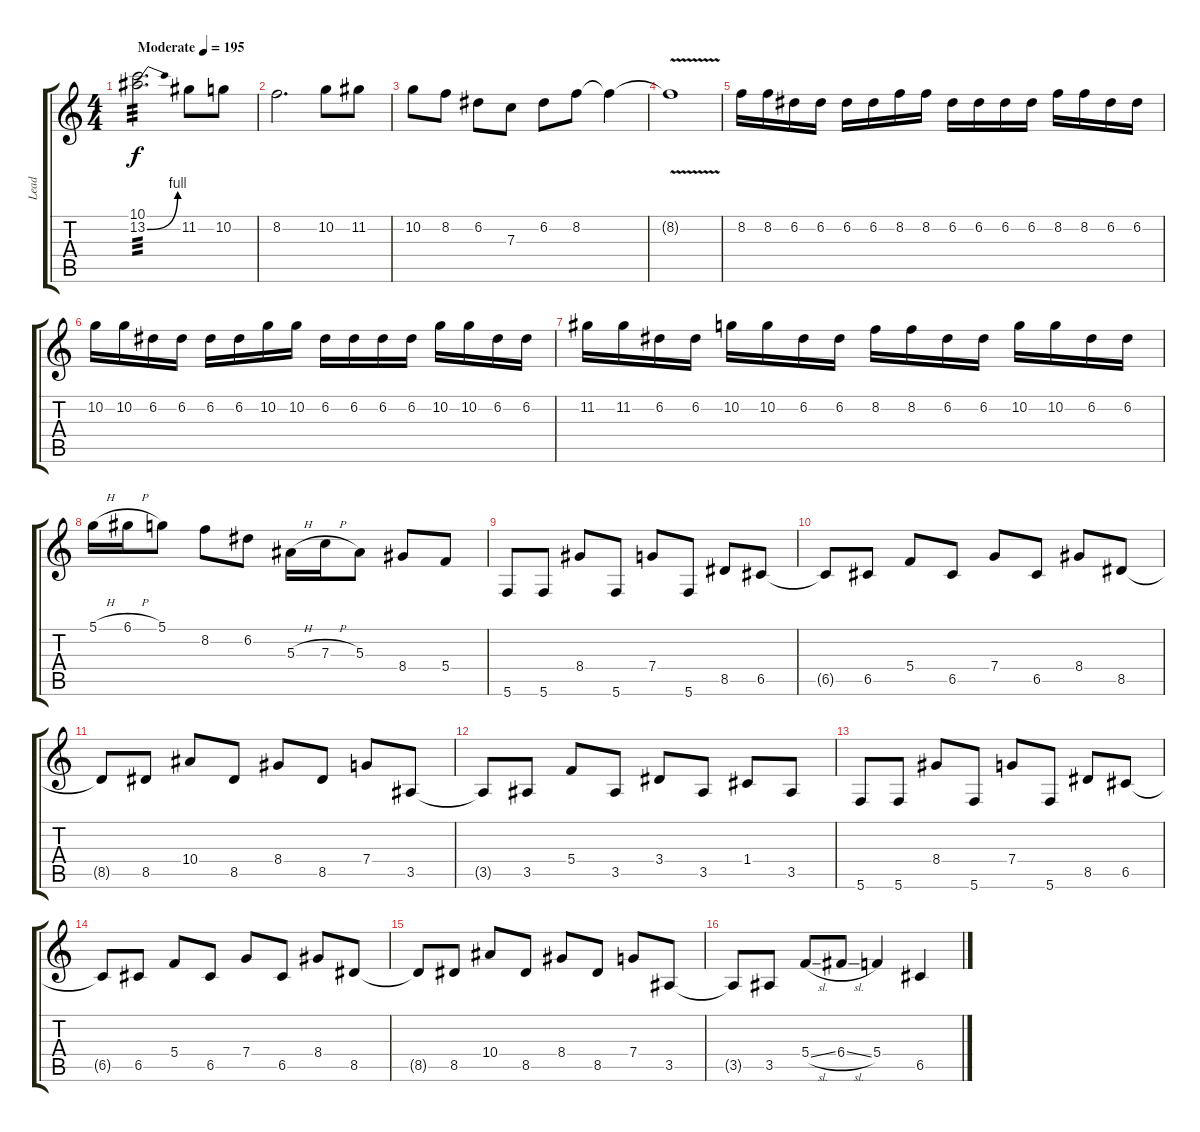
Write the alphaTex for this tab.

\track ("Lead" "Lead") {instrument distortionguitar}
\staff {score tabs}
\tuning (D4 A3 F3 C3 G2 C2) {hide}
\ts (4 4)
\tempo (195 "Moderate")
\clef g2
\ks c
(10.1 13.2{be (bend 0 0 60 4)}).2{d tp 3 dy f instrument distortionguitar} 11.2.8 10.2.8 |
8.2.2{d} 10.2.8 11.2.8 |
10.2.8 8.2.8 6.2.8 7.3.8 6.2.8 8.2.8 8.2{t}.4 |
8.2{v t}.1 |
8.2.16 8.2.16 6.2.16 6.2.16 6.2.16 6.2.16 8.2.16 8.2.16 6.2.16 6.2.16 6.2.16 6.2.16 8.2.16 8.2.16 6.2.16 6.2.16 |
10.2.16 10.2.16 6.2.16 6.2.16 6.2.16 6.2.16 10.2.16 10.2.16 6.2.16 6.2.16 6.2.16 6.2.16 10.2.16 10.2.16 6.2.16 6.2.16 |
11.2.16 11.2.16 6.2.16 6.2.16 10.2.16 10.2.16 6.2.16 6.2.16 8.2.16 8.2.16 6.2.16 6.2.16 10.2.16 10.2.16 6.2.16 6.2.16 |
5.1{h}.16 6.1{h}.16 5.1.8 8.2.8 6.2.8 5.3{h}.16 7.3{h}.16 5.3.8 8.4.8 5.4.8 |
5.6.8{volume 16} 5.6.8 8.4.8 5.6.8 7.4.8 5.6.8 8.5.8 6.5.8 |
6.5{t}.8 6.5.8 5.4.8 6.5.8 7.4.8 6.5.8 8.4.8 8.5.8 |
8.5{t}.8 8.5.8 10.4.8 8.5.8 8.4.8 8.5.8 7.4.8 3.5.8 |
3.5{t}.8 3.5.8 5.4.8 3.5.8 3.4.8 3.5.8 1.4.8 3.5.8 |
5.6.8 5.6.8 8.4.8 5.6.8 7.4.8 5.6.8 8.5.8 6.5.8 |
6.5{t}.8 6.5.8 5.4.8 6.5.8 7.4.8 6.5.8 8.4.8 8.5.8 |
8.5{t}.8 8.5.8 10.4.8 8.5.8 8.4.8 8.5.8 7.4.8 3.5.8 |
3.5{t}.8 3.5.8 5.4{sl}.8 6.4{sl}.8 5.4.4 6.5.4
